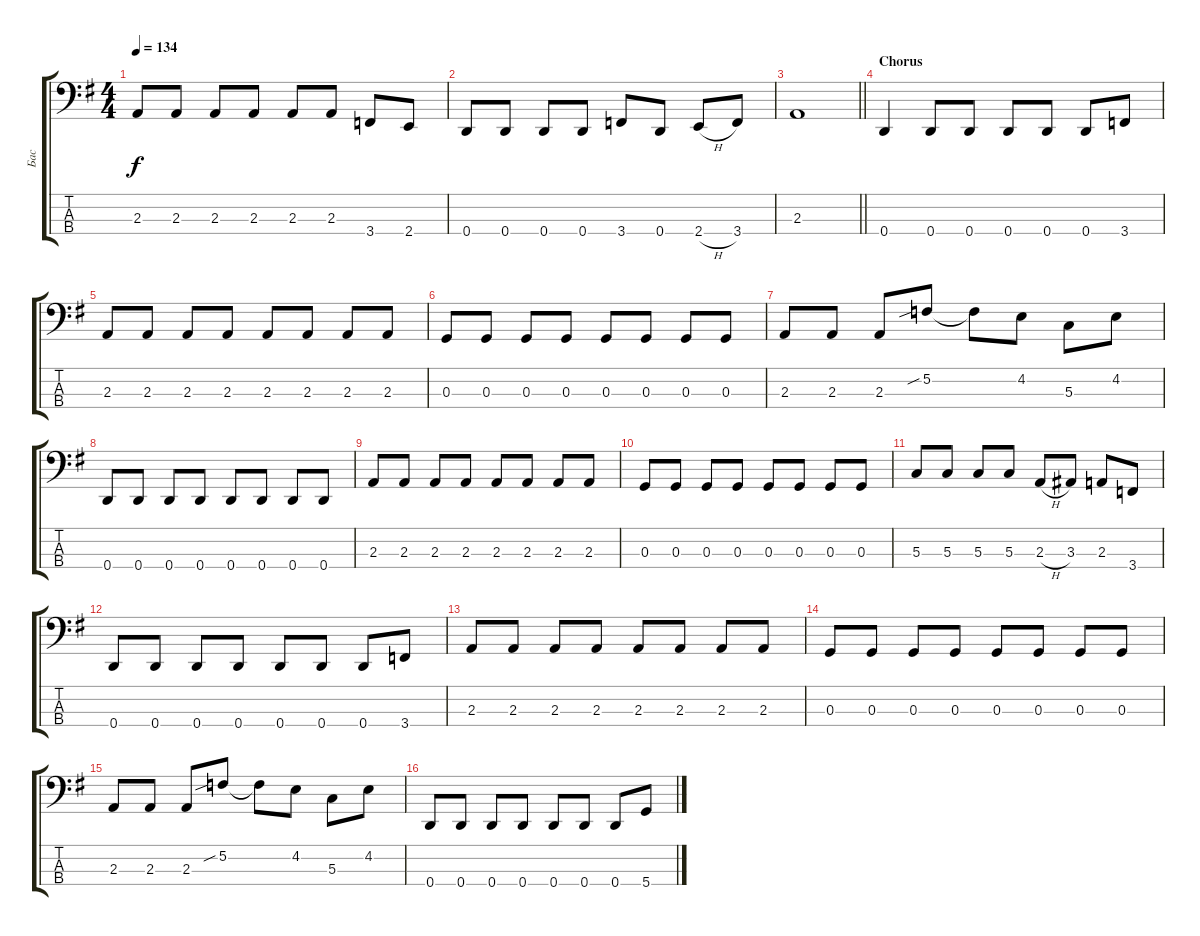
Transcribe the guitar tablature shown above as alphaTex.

\track ("Бас" "Бас") {instrument electricbassfinger}
\staff {score tabs}
\tuning (F2 C2 G1 D1) {hide}
\ts (4 4)
\tempo 134
\clef f4
\ks eminor
2.3.8{dy f} 2.3.8 2.3.8 2.3.8 2.3.8 2.3.8 3.4.8 2.4.8 |
0.4.8 0.4.8 0.4.8 0.4.8 3.4.8 0.4.8 2.4{h}.8 3.4.8 |
\barLineRight lightlight
2.3.1 |
\section ("" "Chorus")
0.4.4 0.4.8 0.4.8 0.4.8 0.4.8 0.4.8 3.4.8 |
2.3.8 2.3.8 2.3.8 2.3.8 2.3.8 2.3.8 2.3.8 2.3.8 |
0.3.8 0.3.8 0.3.8 0.3.8 0.3.8 0.3.8 0.3.8 0.3.8 |
2.3.8 2.3.8 2.3.8 5.2{sib}.8 5.2{t}.8 4.2.8 5.3.8 4.2.8 |
0.4.8 0.4.8 0.4.8 0.4.8 0.4.8 0.4.8 0.4.8 0.4.8 |
2.3.8 2.3.8 2.3.8 2.3.8 2.3.8 2.3.8 2.3.8 2.3.8 |
0.3.8 0.3.8 0.3.8 0.3.8 0.3.8 0.3.8 0.3.8 0.3.8 |
5.3.8 5.3.8 5.3.8 5.3.8 2.3{h}.8 3.3.8 2.3.8 3.4.8 |
0.4.8 0.4.8 0.4.8 0.4.8 0.4.8 0.4.8 0.4.8 3.4.8 |
2.3.8 2.3.8 2.3.8 2.3.8 2.3.8 2.3.8 2.3.8 2.3.8 |
0.3.8 0.3.8 0.3.8 0.3.8 0.3.8 0.3.8 0.3.8 0.3.8 |
2.3.8 2.3.8 2.3.8 5.2{sib}.8 5.2{t}.8 4.2.8 5.3.8 4.2.8 |
0.4.8 0.4.8 0.4.8 0.4.8 0.4.8 0.4.8 0.4.8 5.4.8
